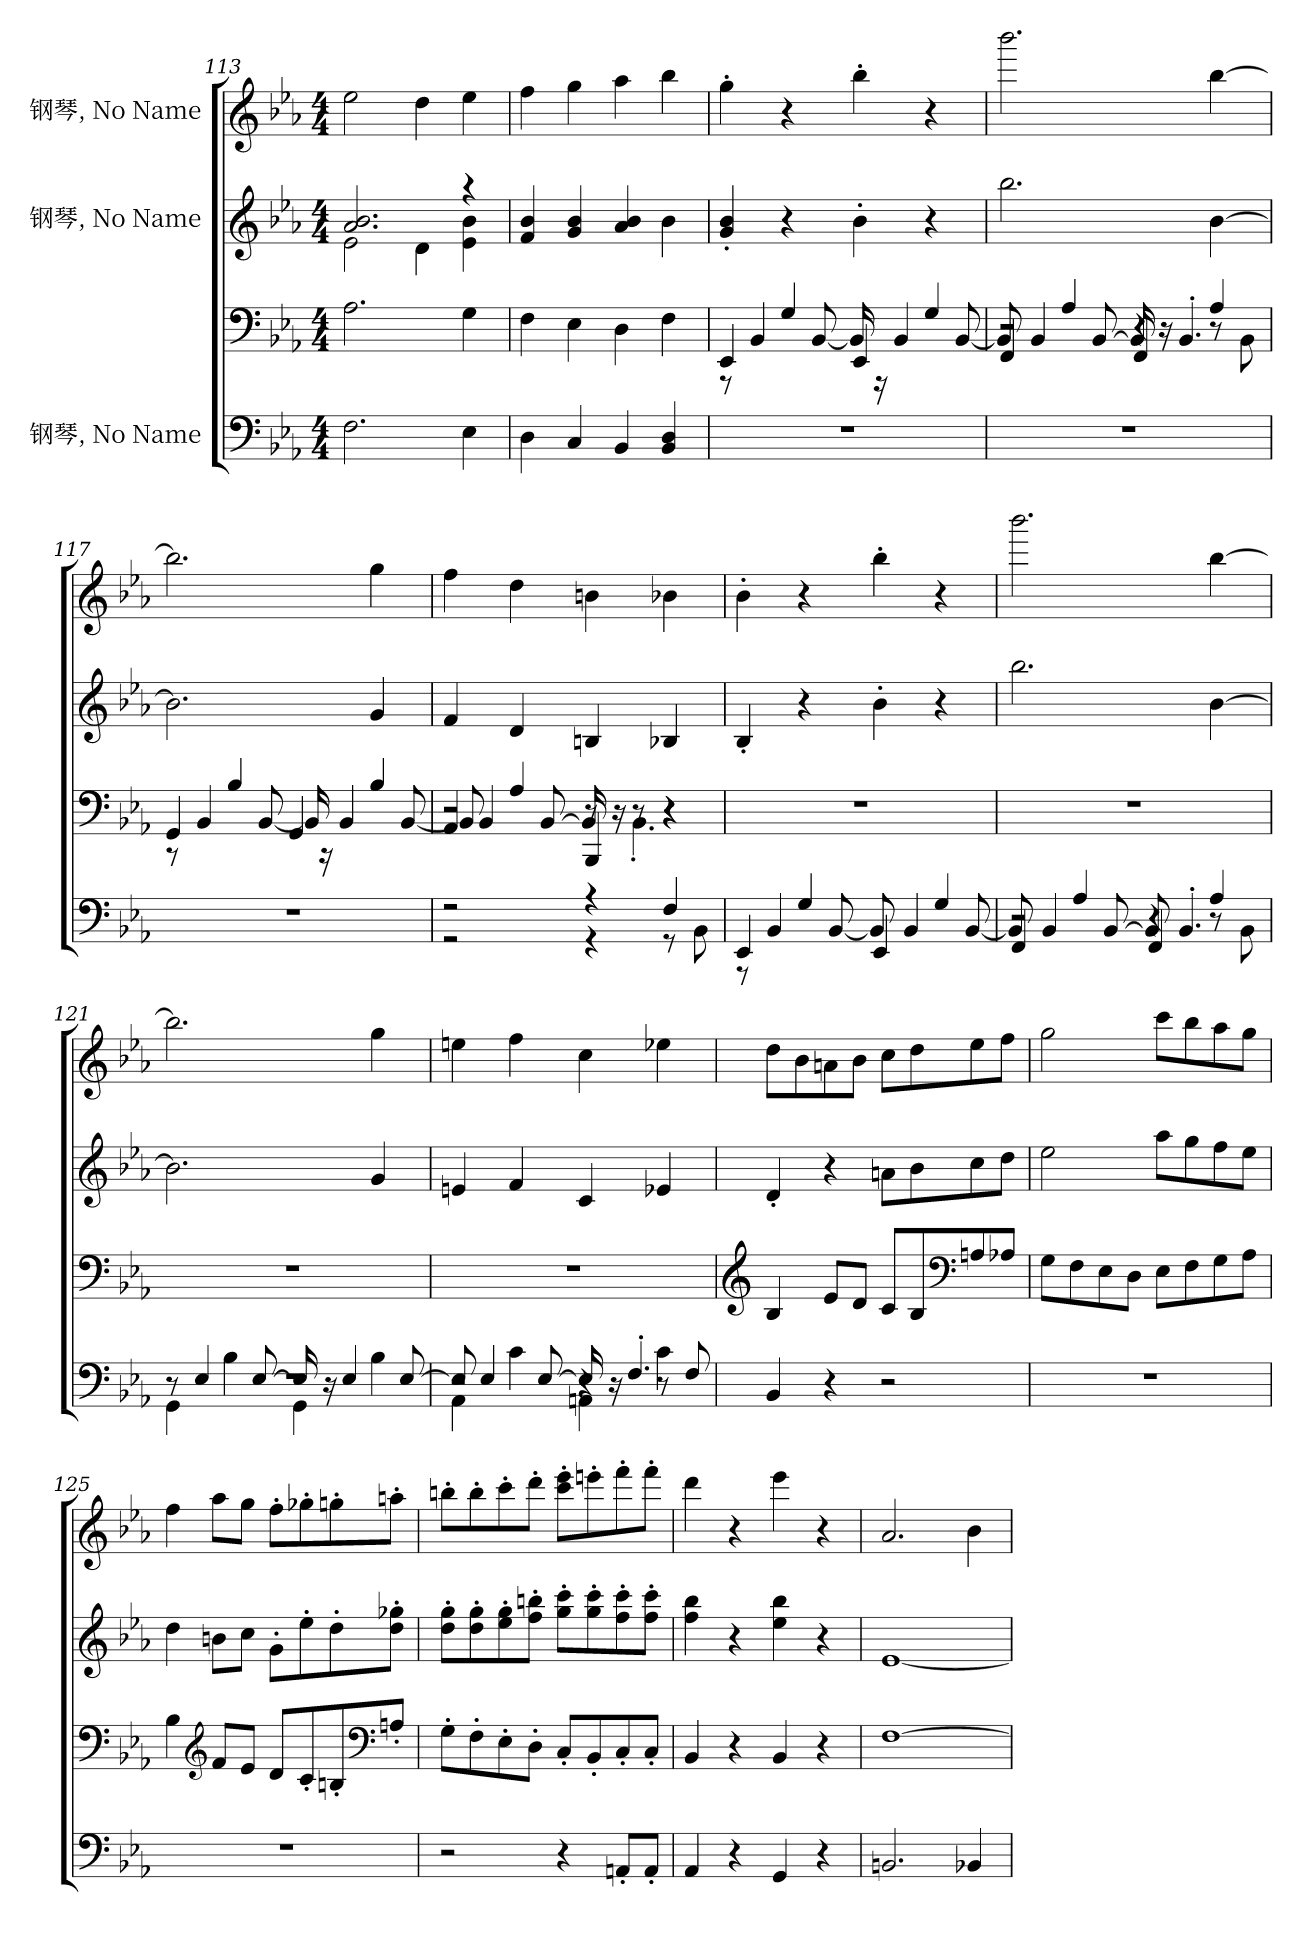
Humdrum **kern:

**kern	**kern	**kern	**kern
*part3	*part3	*part2	*part1
*staff4	*staff3	*staff2	*staff1
*I"钢琴, No Name	*	*I"钢琴, No Name	*I"钢琴, No Name
*clefF4	*clefF4	*clefG2	*clefG2
*k[b-e-a-]	*k[b-e-a-]	*k[b-e-a-]	*k[b-e-a-]
*M4/4	*M4/4	*M4/4	*M4/4
=113	=113	=113	=113
*	*	*^	*
2.F\	2.A-\	2.a-/ 2.b-/	2e-\	2ee-\
.	.	.	4d\	4dd\
4E-\	4G\	4r	4e-\ 4b-\	4ee-\
*	*	*v	*v	*
=114	=114	=114	=114
4D\	4F\	4f/ 4b-/	4ff\
4C/	4E-\	4g/ 4b-/	4gg\
4BB-/	4D\	4a-/ 4b-/	4aa-\
*	*	*	*MM237
4BB-/ 4D/	4F\	4b-\	4bb-\
=115	=115	=115	=115
*	*	*	*MM241
*	*^	*	*
1r	4EE-/	8r	4g/' 4b-/'	4gg'\
.	.	4BB-/	.	.
.	4G/	.	4r	4r
.	.	[8BB-/	.	.
.	4EE-/	16BB-/]	4b-'\	4bb-'\
.	.	16r	.	.
.	.	4BB-/	.	.
.	4G/	.	4r	4r
.	.	[8BB-/	.	.
*	*v	*v	*	*
!!LO:LB:g=z
=116	=116	=116	=116
*	*	*	*MM241
*	*^	*	*
*	*	*^	*	*
1r	4FF/	2r	8BB-/]	2.bb-\	2.bbb-\
.	.	.	4BB-/	.	.
.	4A-/	.	.	.	.
.	.	.	[8BB-/	.	.
.	4FF/	4r	16BB-/]	.	.
.	.	.	16r	.	.
.	.	.	4.BB-'/	.	.
.	4A-/	8r	.	[4b-\	[4bb-\
.	.	8BB-\	.	.	.
*	*	*v	*v	*	*
=117	=117	=117	=117	=117
1r	4GG/	8r	2.b-\]	2.bb-\]
.	.	4BB-/	.	.
.	4B-/	.	.	.
.	.	[8BB-/	.	.
.	4GG/	16BB-/]	.	.
.	.	16r	.	.
.	.	4BB-/	.	.
.	4B-/	.	4g/	4gg\
.	.	[8BB-/	.	.
=118	=118	=118	=118	=118
*^	*	*^	*	*
2r	2r	4AA-/	2r	8BB-/]	4f/	4ff\
.	.	.	.	4BB-/	.	.
.	.	4A-/	.	.	4d/	4dd\
.	.	.	.	[8BB-/	.	.
4r	4r	4BBB-/	8r	16BB-/]	4Bn/	4bn\
.	.	.	.	16r	.	.
.	.	.	4.BB-'\	8r	.	.
4F/	8r	4r	.	4r	4B-X/	4b-X\
.	8BB-\	.	.	.	.	.
*	*	*v	*v	*v	*	*
!!LO:LB:g=z
=119	=119	=119	=119	=119
*	*	*	*	*MM241
4EE-/	8r	1r	4B-'/	4b-'\
.	4BB-/	.	.	.
4G/	.	.	4r	4r
.	[8BB-/	.	.	.
4EE-/	8BB-/]	.	4b-'\	4bb-'\
.	4BB-/	.	.	.
4G/	.	.	4r	4r
.	[8BB-/	.	.	.
*v	*v	*	*	*
=120	=120	=120	=120
*	*	*	*MM241
*^	*	*	*
*	*^	*	*	*
4FF/	2r	8BB-/]	1r	2.bb-\	2.bbb-\
.	.	4BB-/	.	.	.
4A-/	.	.	.	.	.
.	.	[8BB-/	.	.	.
4FF/	4r	8BB-/]	.	.	.
.	.	4.BB-'/	.	.	.
4A-/	8r	.	.	[4b-\	[4bb-\
.	8BB-\	.	.	.	.
=121	=121	=121	=121	=121	=121
1r	4GG\	8r	1r	2.b-\]	2.bb-\]
.	.	4E-/	.	.	.
.	4B-\	.	.	.	.
.	.	[8E-/	.	.	.
.	4GG\	16E-/]	.	.	.
.	.	16r	.	.	.
.	.	4E-/	.	.	.
.	4B-\	.	.	4g/	4gg\
.	.	[8E-/	.	.	.
!!LO:PB:g=z
=122	=122	=122	=122	=122	=122
2r	4AA-\	8E-/]	1r	4en/	4een\
.	.	4E-/	.	.	.
.	4c\	.	.	4f/	4ff\
.	.	[8E-/	.	.	.
4r	4AAn\	16E-/]	.	4c/	4cc\
.	.	16r	.	.	.
.	.	4.F'/	.	.	.
8r	4c\	.	.	4e-X/	4ee-X\
8F/	.	.	.	.	.
*v	*v	*v	*	*	*
=123	=123	=123	=123
*	*clefG2	*	*
*	*	*	*MM239
4BB-/	4B-/	4d'/	8dd\L
.	.	.	8b-\
4r	8e-/L	4r	8an\
.	8d/J	.	8b-\J
2r	8c/L	8an\L	8cc\L
.	8B-/	8b-\	8dd\
*	*clefF4	*	*
.	8An/	8cc\	8ee-\
.	8A-X/J	8dd\J	8ff\J
=124	=124	=124	=124
1r	8G\L	2ee-\	2gg\
.	8F\	.	.
.	8E-\	.	.
.	8D\J	.	.
*	*	*	*MM239
.	8E-\L	8aa-\L	8ccc\L
.	8F\	8gg\	8bb-\
.	8G\	8ff\	8aa-\
.	8A-\J	8ee-\J	8gg\J
!!LO:LB:g=z
=125	=125	=125	=125
1r	4B-\	4dd\	4ff\
*	*clefG2	*	*
.	8f/L	8bn\L	8aa-\L
.	8e-/J	8cc\J	8gg\J
.	8d/L	8g'\L	8ff'\L
.	8c'/	8ee-'\	8gg-X'\
.	8Bn'/	8dd'\	8ggn'\
*	*clefF4	*	*
.	8An'/J	8dd\' 8gg-X\'J	8aan'\J
=126	=126	=126	=126
2r	8G'\L	8dd\' 8gg\'L	8bbn'\L
.	8F'\	8dd\' 8gg\'	8bb'\
.	8E-'\	8ee-\' 8gg\'	8ccc'\
.	8D'\J	8ff\' 8bbn\'J	8ddd'\J
4r	8C'/L	8gg\' 8ccc\'L	8ccc\' 8eee-\'L
.	8BB-'/	8gg\' 8ccc\'	8eeen'\
8AAn'/L	8C'/	8ff\' 8ccc\'	8fff'\
8AA'/J	8C'/J	8ff\' 8ccc\'J	8fff'\J
=127	=127	=127	=127
*	*	*	*MM221
4AA-/	4BB-/	4ff\ 4bb-\	4ddd\
4r	4r	4r	4r
4GG/	4BB-/	4ee-\ 4bb-\	4eee-\
*	*	*	*MM150
4r	4r	4r	4r
=128	=128	=128	=128
*	*	*	*MM241
2.BBn/	[1F	[1e-	2.a-/
4BB-X/	.	.	4b-\
=	=	=	=
*-	*-	*-	*-
